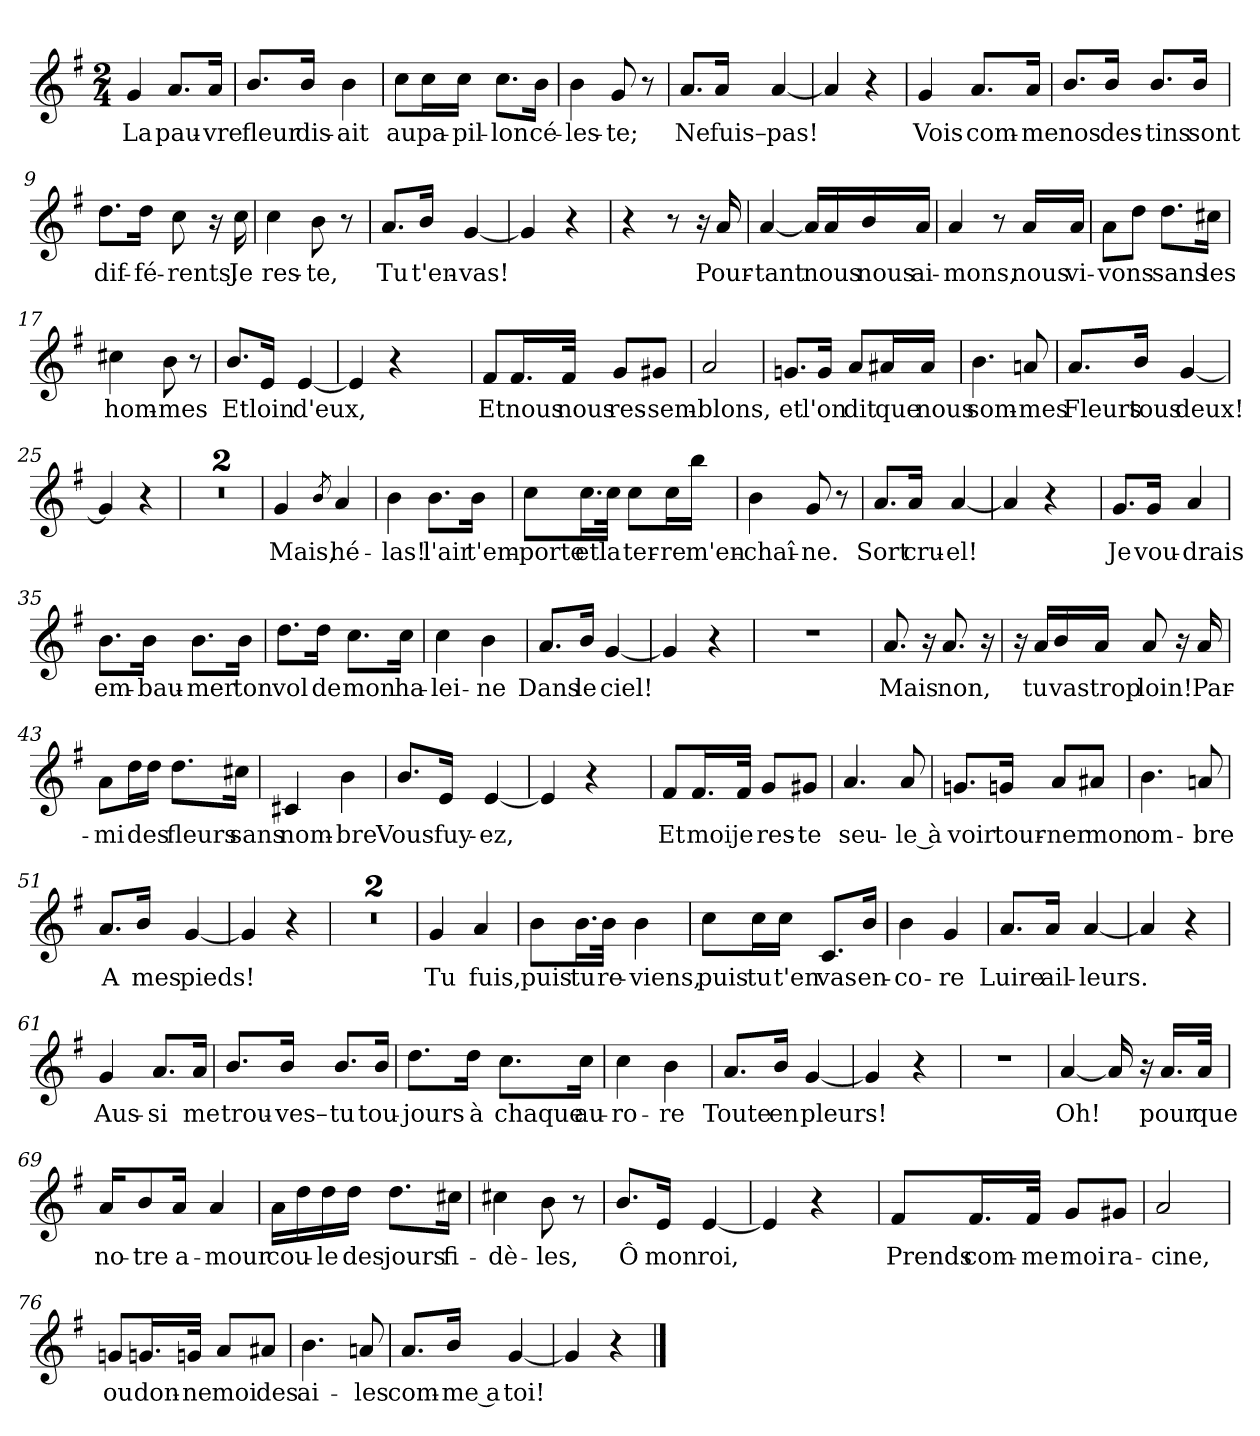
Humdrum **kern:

**kern	**text
*part1	*part1
*staff1	*staff1
*clefG2	*
*k[f#]	*
*M2/4	*
=1	=1
!	!LO:LY:b
4g/	La
!	!LO:LY:b
8.a/L	pau-
!	!LO:LY:b
16a/Jk	-vre
=2	=2
!	!LO:LY:b
8.b/L	fleur
!	!LO:LY:b
16b/Jk	dis-
!	!LO:LY:b
4b\	-ait
=3	=3
!	!LO:LY:b
8cc\L	au
!	!LO:LY:b
16cc\L	pa-
!	!LO:LY:b
16cc\JJ	-pil-
!	!LO:LY:b
8.cc\L	-lon
!	!LO:LY:b
16b\Jk	cé-
=4	=4
!	!LO:LY:b
4b\	-les-
!	!LO:LY:b
8g/	-te;
8r	.
=5	=5
!	!LO:LY:b
8.a/L	Ne
!	!LO:LY:b
16a/Jk	fuis–
!	!LO:LY:b
[4a/	pas!
=6	=6
4a/]	.
4r	.
=7	=7
!	!LO:LY:b
4g/	Vois
!	!LO:LY:b
8.a/L	com-
!	!LO:LY:b
16a/Jk	-me
=8	=8
!	!LO:LY:b
8.b/L	nos
!	!LO:LY:b
16b/Jk	des-
!	!LO:LY:b
8.b/L	-tins
!	!LO:LY:b
16b/Jk	sont
!!LO:LB:g=z
=9	=9
!	!LO:LY:b
8.dd\L	dif-
!	!LO:LY:b
16dd\Jk	-fé-
!	!LO:LY:b
8cc\	-rents.
16r	.
!	!LO:LY:b
16cc\	Je
=10	=10
!	!LO:LY:b
4cc\	res-
!	!LO:LY:b
8b\	-te,
8r	.
=11	=11
!	!LO:LY:b
8.a/L	Tu
!	!LO:LY:b
16b/Jk	t'en-
!	!LO:LY:b
[4g/	-vas!
=12	=12
4g/]	.
4r	.
=13	=13
4r	.
8r	.
16r	.
!	!LO:LY:b
16a/	Pour-
=14	=14
!	!LO:LY:b
[4a/	-tant
16a/LL]	.
!	!LO:LY:b
16a/	nous
!	!LO:LY:b
16b/	nous
!	!LO:LY:b
16a/JJ	ai-
=15	=15
!	!LO:LY:b
4a/	-mons,
8r	.
!	!LO:LY:b
16a/LL	nous
!	!LO:LY:b
16a/JJ	vi-
=16	=16
!	!LO:LY:b
8a\L	-vons
8dd\J	.
!	!LO:LY:b
8.dd\L	sans
!	!LO:LY:b
16cc#X\Jk	les
=17	=17
!	!LO:LY:b
4cc#X\	hom-
!	!LO:LY:b
8b\	-mes
8r	.
!!LO:LB:g=z
=18	=18
!	!LO:LY:b
8.b/L	Et
!	!LO:LY:b
16e/Jk	loin
!	!LO:LY:b
[4e/	d'eux,
=19	=19
4e/]	.
4r	.
=20	=20
!	!LO:LY:b
8f#/L	Et
!	!LO:LY:b
16.f#/L	nous
!	!LO:LY:b
32f#/JJk	nous
!	!LO:LY:b
8g/L	res-
!	!LO:LY:b
8g#X/J	-sem-
=21	=21
!	!LO:LY:b
2a/	-blons,
=22	=22
!	!LO:LY:b
8.gn/L	et
!	!LO:LY:b
16g/Jk	l'on
!	!LO:LY:b
8a/L	dit
!	!LO:LY:b
16a#X/L	que
!	!LO:LY:b
16a#/JJ	nous
=23	=23
!	!LO:LY:b
4.b\	som-
!	!LO:LY:b
8an/	-mes
=24	=24
!	!LO:LY:b
8.a/L	Fleurs
!	!LO:LY:b
16b/Jk	tous
!	!LO:LY:b
[4g/	deux!
=25	=25
4g/]	.
4r	.
=26	=26
2r	.
!!LO:LB:g=z
=27	=27
2r	.
=28	=28
!	!LO:LY:b
4g/	Mais,
8qb/	.
!	!LO:LY:b
4a/	hé-
=29	=29
!	!LO:LY:b
4b\	-las!
!	!LO:LY:b
8.b\L	l'air
!	!LO:LY:b
16b\Jk	t'em-
=30	=30
!	!LO:LY:b
8cc\L	-porte
!	!LO:LY:b
16.cc\L	et
!	!LO:LY:b
32cc\JJk	la
!	!LO:LY:b
8cc\L	ter-
!	!LO:LY:b
16cc\L	-re
!	!LO:LY:b
16bb\JJ	m'en-
=31	=31
!	!LO:LY:b
4b\	-chaî-
!	!LO:LY:b
8g/	-ne.
8r	.
=32	=32
!	!LO:LY:b
8.a/L	Sort
!	!LO:LY:b
16a/Jk	cru-
!	!LO:LY:b
[4a/	-el!
=33	=33
4a/]	.
4r	.
=34	=34
!	!LO:LY:b
8.g/L	Je
!	!LO:LY:b
16g/Jk	vou-
!	!LO:LY:b
4a/	-drais
=35	=35
!	!LO:LY:b
8.b\L	em-
!	!LO:LY:b
16b\Jk	-bau-
!	!LO:LY:b
8.b\L	-mer
!	!LO:LY:b
16b\Jk	ton
!!LO:LB:g=z
=36	=36
!	!LO:LY:b
8.dd\L	vol
!	!LO:LY:b
16dd\Jk	de
!	!LO:LY:b
8.cc\L	mon
!	!LO:LY:b
16cc\Jk	ha-
=37	=37
!	!LO:LY:b
4cc\	-lei-
!	!LO:LY:b
4b\	-ne
=38	=38
!	!LO:LY:b
8.a/L	Dans
!	!LO:LY:b
16b/Jk	le
!	!LO:LY:b
[4g/	ciel!
=39	=39
4g/]	.
4r	.
=40	=40
2r	.
=41	=41
!	!LO:LY:b
8.a/	Mais
16r	.
!	!LO:LY:b
8.a/	non,
16r	.
=42	=42
16r	.
!	!LO:LY:b
16a/LL	tu
!	!LO:LY:b
16b/	vas
!	!LO:LY:b
16a/JJ	trop
!	!LO:LY:b
8a/	loin!
16r	.
!	!LO:LY:b
16a/	Par-
=43	=43
!	!LO:LY:b
8a\L	-mi
16dd\L	.
!	!LO:LY:b
16dd\JJ	des
!	!LO:LY:b
8.dd\L	fleurs
!	!LO:LY:b
16cc#X\Jk	sans
=44	=44
!	!LO:LY:b
4c#X/	nom-
!	!LO:LY:b
4b\	-bre
!!LO:LB:g=z
=45	=45
!	!LO:LY:b
8.b/L	Vous
!	!LO:LY:b
16e/Jk	fuy-
!	!LO:LY:b
[4e/	-ez,
=46	=46
4e/]	.
4r	.
=47	=47
!	!LO:LY:b
8f#/L	Et
!	!LO:LY:b
16.f#/L	moi
!	!LO:LY:b
32f#/JJk	je
!	!LO:LY:b
8g/L	res-
!	!LO:LY:b
8g#X/J	-te
=48	=48
!	!LO:LY:b
4.a/	seu-
!	!LO:LY:b
8a/	-le à
=49	=49
!	!LO:LY:b
8.gn/L	voir
!	!LO:LY:b
16gn/Jk	tour-
!	!LO:LY:b
8a/L	-ner
!	!LO:LY:b
8a#X/J	mon
=50	=50
!	!LO:LY:b
4.b\	om-
!	!LO:LY:b
8an/	-bre
=51	=51
!	!LO:LY:b
8.a/L	A
!	!LO:LY:b
16b/Jk	mes
!	!LO:LY:b
[4g/	pieds!
=52	=52
4g/]	.
4r	.
=53	=53
2r	.
=54	=54
2r	.
!!LO:LB:g=z
=55	=55
!	!LO:LY:b
4g/	Tu
!	!LO:LY:b
4a/	fuis,
=56	=56
!	!LO:LY:b
8b\L	puis
!	!LO:LY:b
16.b\L	tu
!	!LO:LY:b
32b\JJk	re-
!	!LO:LY:b
4b\	-viens,
=57	=57
!	!LO:LY:b
8cc\L	puis
!	!LO:LY:b
16cc\L	tu
!	!LO:LY:b
16cc\JJ	t'en
!	!LO:LY:b
8.c/L	vas
!	!LO:LY:b
16b/Jk	en-
=58	=58
!	!LO:LY:b
4b\	-co-
!	!LO:LY:b
4g/	-re
=59	=59
!	!LO:LY:b
8.a/L	Luire
!	!LO:LY:b
16a/Jk	ail-
!	!LO:LY:b
[4a/	-leurs.
=60	=60
4a/]	.
4r	.
=61	=61
!	!LO:LY:b
4g/	Aus-
!	!LO:LY:b
8.a/L	-si
!	!LO:LY:b
16a/Jk	me
=62	=62
!	!LO:LY:b
8.b/L	trou-
!	!LO:LY:b
16b/Jk	-ves–
!	!LO:LY:b
8.b/L	tu
!	!LO:LY:b
16b/Jk	tou-
!!LO:LB:g=z
=63	=63
!	!LO:LY:b
8.dd\L	-jours
!	!LO:LY:b
16dd\Jk	à
!	!LO:LY:b
8.cc\L	chaque
!	!LO:LY:b
16cc\Jk	au-
=64	=64
!	!LO:LY:b
4cc\	-ro-
!	!LO:LY:b
4b\	-re
=65	=65
!	!LO:LY:b
8.a/L	Toute
!	!LO:LY:b
16b/Jk	en
!	!LO:LY:b
[4g/	pleurs!
=66	=66
4g/]	.
4r	.
=67	=67
2r	.
=68	=68
!	!LO:LY:b
[4a/	Oh!
16a/]	.
16r	.
!	!LO:LY:b
16.a/LL	pour
!	!LO:LY:b
32a/JJk	que
=69	=69
!	!LO:LY:b
16a/KL	no-
!	!LO:LY:b
8b/	-tre
!	!LO:LY:b
16a/Jk	a-
!	!LO:LY:b
4a/	-mour
=70	=70
!	!LO:LY:b
16a\LL	cou-
16dd\	.
!	!LO:LY:b
16dd\	-le
!	!LO:LY:b
16dd\JJ	des
!	!LO:LY:b
8.dd\L	jours
!	!LO:LY:b
16cc#X\Jk	fi-
=71	=71
!	!LO:LY:b
4cc#X\	-dè-
!	!LO:LY:b
8b\	-les,
8r	.
!!LO:LB:g=z
=72	=72
!	!LO:LY:b
8.b/L	Ô
!	!LO:LY:b
16e/Jk	mon
!	!LO:LY:b
[4e/	roi,
=73	=73
4e/]	.
4r	.
=74	=74
!	!LO:LY:b
8f#/L	Prends
!	!LO:LY:b
16.f#/L	com-
!	!LO:LY:b
32f#/JJk	-me
!	!LO:LY:b
8g/L	moi
!	!LO:LY:b
8g#X/J	ra-
=75	=75
!	!LO:LY:b
2a/	-cine,
=76	=76
!	!LO:LY:b
8gn/L	ou
!	!LO:LY:b
16.gn/L	don-
!	!LO:LY:b
32gn/JJk	-ne
!	!LO:LY:b
8a/L	moi
!	!LO:LY:b
8a#X/J	des
=77	=77
!	!LO:LY:b
4.b\	ai-
!	!LO:LY:b
8an/	-les
=78	=78
!	!LO:LY:b
8.a/L	com-
!	!LO:LY:b
16b/Jk	-me a
!	!LO:LY:b
[4g/	toi!
=79	=79
4g/]	.
4r	.
==	==
*-	*-
